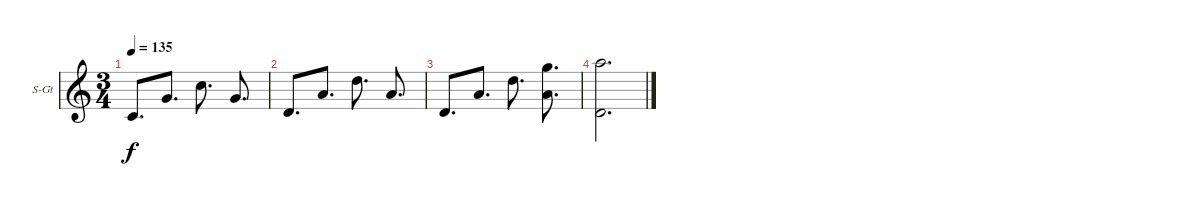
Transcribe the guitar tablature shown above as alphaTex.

\bracketExtendMode groupsimilarinstruments
\firstSystemTrackNameOrientation horizontal
\otherSystemsTrackNameOrientation horizontal
\track ("Äîðîæêà 2" "S-Gt") {instrument acousticgrandpiano}
\staff {score}
\tuning (E4 B3 G3 D3 A2 E2)
\displaytranspose 12
\ts (3 4)
\tempo 135
\clef g2
\ks c
8.6.8{d dy f} 10.5.8{d} 10.4.8{d} 10.5.8{d} |
10.6.8{d} 12.5.8{d} 12.4.8{d} 12.5.8{d} |
10.6.8{d} 12.5.8{d} 12.4.8{d} (8.2 12.5).8{d} |
(10.6 10.2).2{d}
